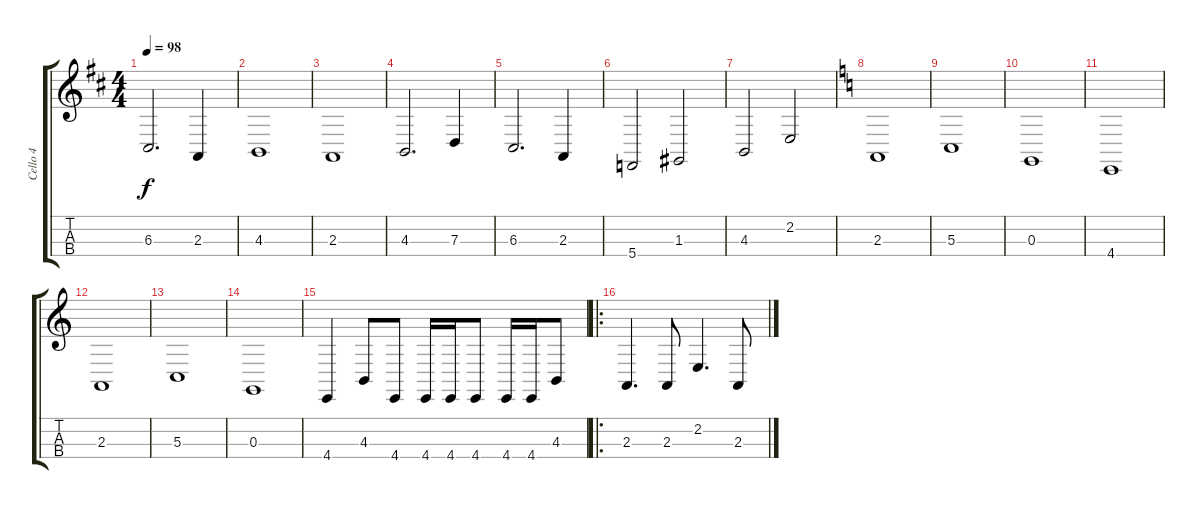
\track ("Cello 4 " "Cello 4 ") {instrument cello}
\staff {score tabs}
\tuning (A3 D3 G2 C2) {hide}
\ts (4 4)
\tempo 98
\clef g2
\ks d
6.3.2{d dy f} 2.3.4 |
4.3.1 |
2.3.1 |
4.3.2{d} 7.3.4 |
6.3.2{d} 2.3.4 |
5.4.2 1.3.2 |
4.3.2 2.2.2 |
\ks c
2.3.1 |
5.3.1 |
0.3.1 |
4.4.1 |
2.3.1 |
5.3.1 |
0.3.1 |
4.4.4 4.3.8 4.4.8 4.4.16 4.4.16 4.4.8 4.4.16 4.4.16 4.3.8 |
\ro
2.3.4{d} 2.3.8 2.2.4{d} 2.3.8
